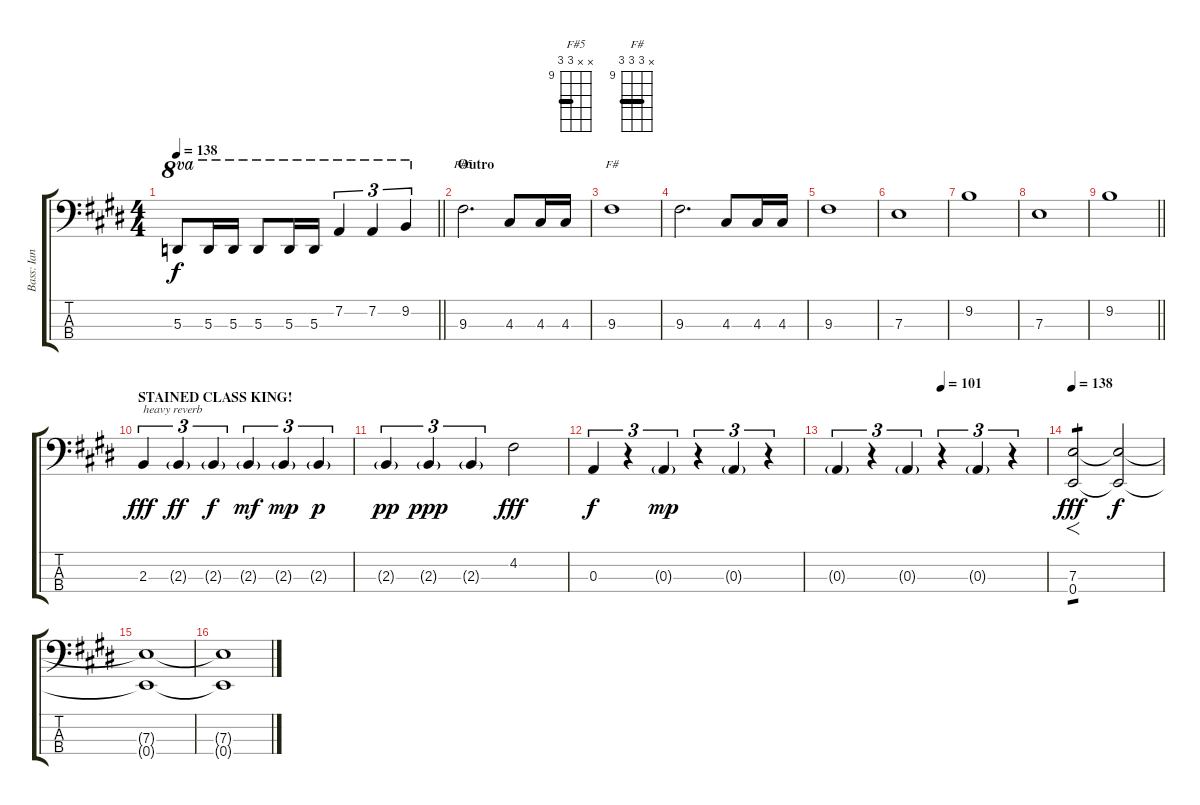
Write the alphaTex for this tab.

\track ("Bass: Ian" "Bass: Ian") {instrument electricbassfinger}
\staff {score tabs}
\tuning (G2 D2 A1 E1) {hide}
\chord ("F#5" x x 11 11) {firstfret 9 barre 11}
\chord ("F#" x 11 11 11) {firstfret 9 barre 11}
\ts (4 4)
\tempo 138
\clef f4
\barLineRight lightlight
\ks e
5.3.8{ot 8va dy f} 5.3.16{ot 8va} 5.3.16{ot 8va} 5.3.8{ot 8va} 5.3.16{ot 8va} 5.3.16{ot 8va} 7.2.4{tu (3 2) ot 8va} 7.2.4{tu (3 2) ot 8va} 9.2.4{tu (3 2) ot 8va} |
\section ("" "Outro")
9.3.2{d ch "F#5"} 4.3.8 4.3.16 4.3.16 |
9.3.1{ch "F#"} |
9.3.2{d} 4.3.8 4.3.16 4.3.16 |
9.3.1 |
7.3.1 |
9.2.1 |
7.3.1 |
\barLineRight lightlight
9.2.1 |
\section ("" "STAINED CLASS KING!")
2.3.4{tu (3 2) txt "heavy reverb" dy fff volume 0} 2.3{g}.4{tu (3 2) dy ff} 2.3{g}.4{tu (3 2) dy f} 2.3{g}.4{tu (3 2) dy mf} 2.3{g}.4{tu (3 2) dy mp} 2.3{g}.4{tu (3 2) dy p} |
2.3{g}.4{tu (3 2) dy pp} 2.3{g}.4{tu (3 2) dy ppp} 2.3{g}.4{tu (3 2)} 4.2.2{dy fff volume 16} |
0.3.4{tu (3 2) dy f volume 0} r.4{tu (3 2)} 0.3{g}.4{tu (3 2) dy mp} r.4{tu (3 2)} 0.3{g}.4{tu (3 2)} r.4{tu (3 2)} |
\tempo (101 0.5)
0.3{g}.4{tu (3 2)} r.4{tu (3 2)} 0.3{g}.4{tu (3 2)} r.4{tu (3 2)} 0.3{g}.4{tu (3 2)} r.4{tu (3 2)} |
\tempo 138
(7.3 0.4).2{f tp 1 dy fff} (7.3{t} 0.4{t}).2{dy f} |
(7.3{t} 0.4{t}).1 |
(7.3{t} 0.4{t}).1
